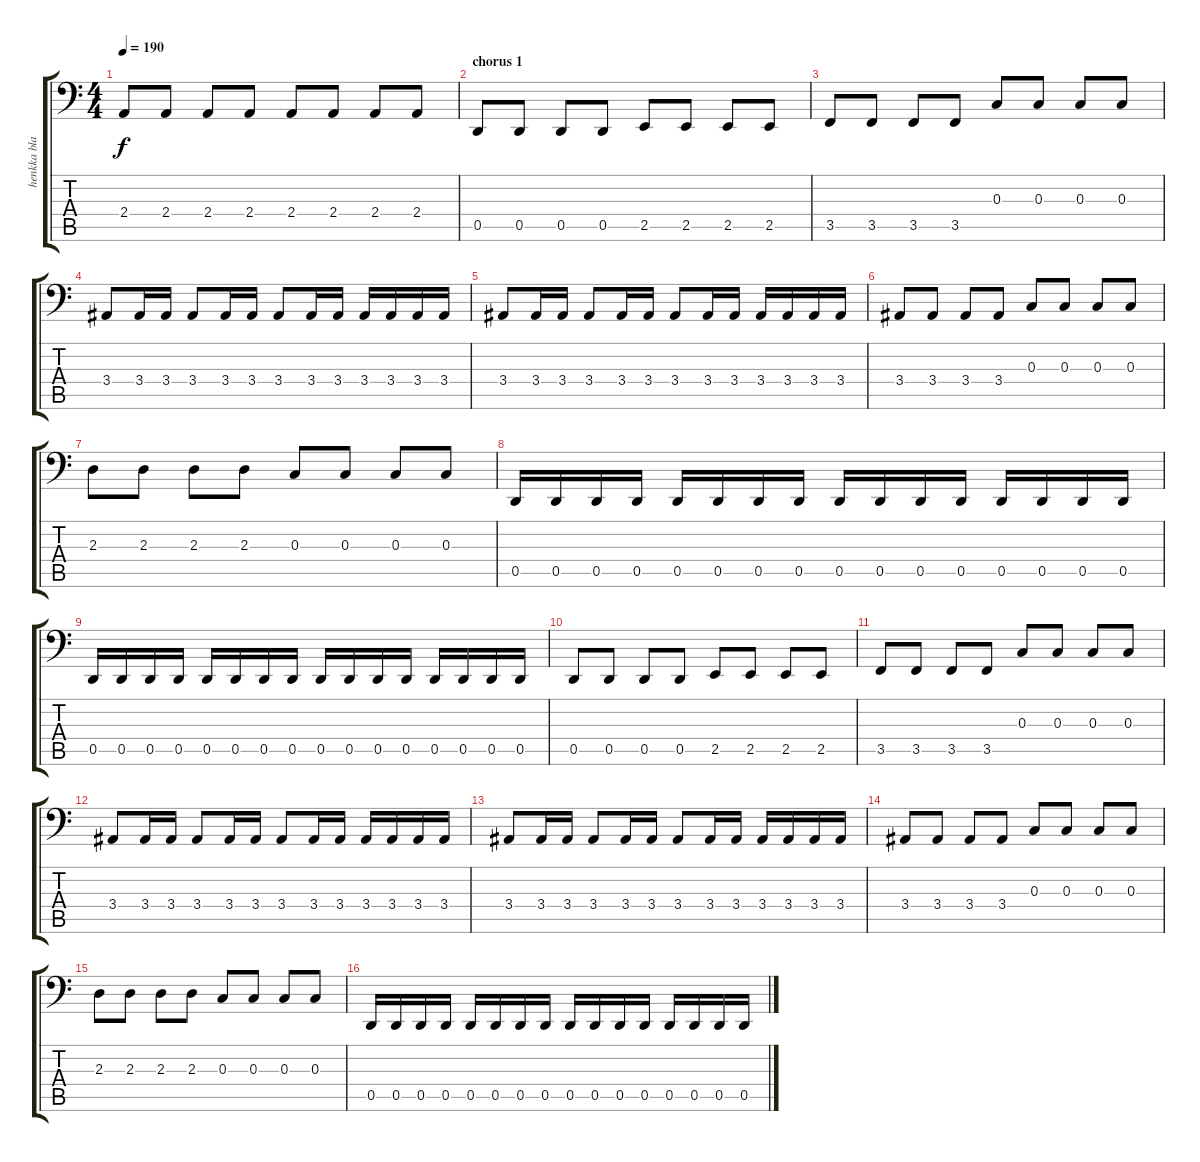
\track ("henkka blacksmith" "henkka bla") {instrument electricbasspick}
\staff {score tabs}
\tuning (A2 E2 C2 G1 D1 A0) {hide}
\ts (4 4)
\tempo 190
\clef f4
\ks c
2.4.8{dy f} 2.4.8 2.4.8 2.4.8 2.4.8 2.4.8 2.4.8 2.4.8 |
\section ("" "chorus 1")
0.5.8 0.5.8 0.5.8 0.5.8 2.5.8 2.5.8 2.5.8 2.5.8 |
3.5.8 3.5.8 3.5.8 3.5.8 0.3.8 0.3.8 0.3.8 0.3.8 |
3.4.8 3.4.16 3.4.16 3.4.8 3.4.16 3.4.16 3.4.8 3.4.16 3.4.16 3.4.16 3.4.16 3.4.16 3.4.16 |
3.4.8 3.4.16 3.4.16 3.4.8 3.4.16 3.4.16 3.4.8 3.4.16 3.4.16 3.4.16 3.4.16 3.4.16 3.4.16 |
3.4.8 3.4.8 3.4.8 3.4.8 0.3.8 0.3.8 0.3.8 0.3.8 |
2.3.8 2.3.8 2.3.8 2.3.8 0.3.8 0.3.8 0.3.8 0.3.8 |
0.5.16 0.5.16 0.5.16 0.5.16 0.5.16 0.5.16 0.5.16 0.5.16 0.5.16 0.5.16 0.5.16 0.5.16 0.5.16 0.5.16 0.5.16 0.5.16 |
0.5.16 0.5.16 0.5.16 0.5.16 0.5.16 0.5.16 0.5.16 0.5.16 0.5.16 0.5.16 0.5.16 0.5.16 0.5.16 0.5.16 0.5.16 0.5.16 |
0.5.8 0.5.8 0.5.8 0.5.8 2.5.8 2.5.8 2.5.8 2.5.8 |
3.5.8 3.5.8 3.5.8 3.5.8 0.3.8 0.3.8 0.3.8 0.3.8 |
3.4.8 3.4.16 3.4.16 3.4.8 3.4.16 3.4.16 3.4.8 3.4.16 3.4.16 3.4.16 3.4.16 3.4.16 3.4.16 |
3.4.8 3.4.16 3.4.16 3.4.8 3.4.16 3.4.16 3.4.8 3.4.16 3.4.16 3.4.16 3.4.16 3.4.16 3.4.16 |
3.4.8 3.4.8 3.4.8 3.4.8 0.3.8 0.3.8 0.3.8 0.3.8 |
2.3.8 2.3.8 2.3.8 2.3.8 0.3.8 0.3.8 0.3.8 0.3.8 |
0.5.16 0.5.16 0.5.16 0.5.16 0.5.16 0.5.16 0.5.16 0.5.16 0.5.16 0.5.16 0.5.16 0.5.16 0.5.16 0.5.16 0.5.16 0.5.16
